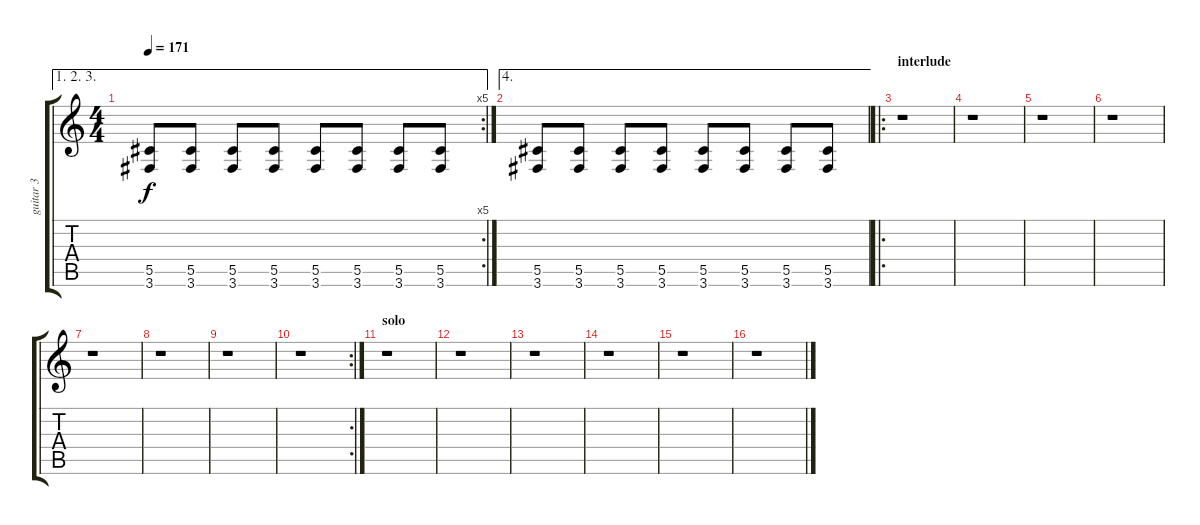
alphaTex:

\track ("guitar 3" "guitar 3") {instrument distortionguitar}
\staff {score tabs}
\tuning (Eb4 Bb3 Gb3 Db3 Ab2 Eb2) {hide}
\ae (1 2 3)
\rc 5
\ts (4 4)
\tempo 171
\clef g2
\ks c
(5.5 3.6).8{dy f} (5.5 3.6).8 (5.5 3.6).8 (5.5 3.6).8 (5.5 3.6).8 (5.5 3.6).8 (5.5 3.6).8 (5.5 3.6).8 |
\ae 4
(5.5 3.6).8 (5.5 3.6).8 (5.5 3.6).8 (5.5 3.6).8 (5.5 3.6).8 (5.5 3.6).8 (5.5 3.6).8 (5.5 3.6).8 |
\ro
\section ("" "interlude")
r.1 |
r.1 |
r.1 |
r.1 |
r.1 |
r.1 |
r.1 |
\rc 2
r.1 |
\section ("" "solo")
r.1 |
r.1 |
r.1 |
r.1 |
r.1 |
r.1
